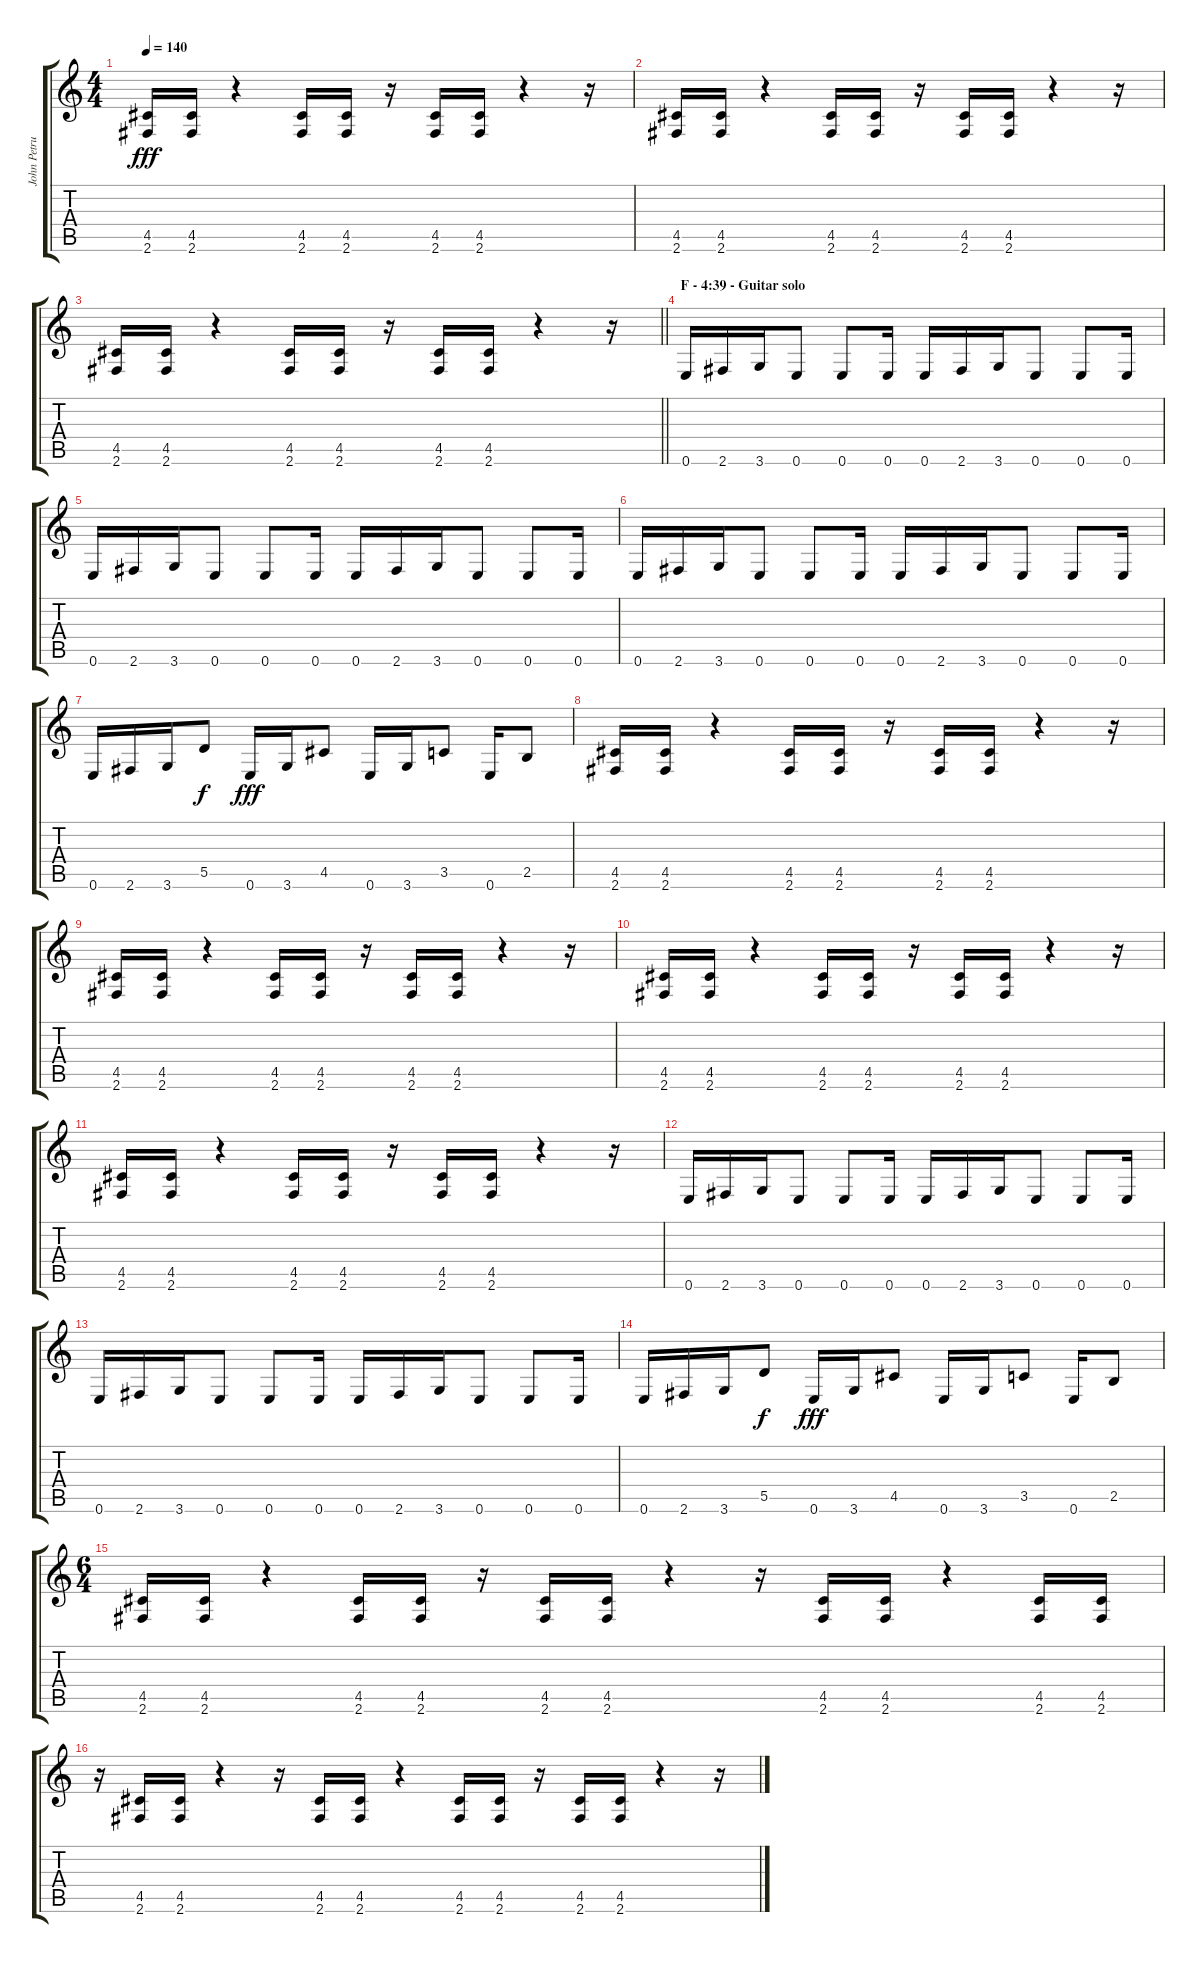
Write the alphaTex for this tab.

\track ("John Petrucci" "John Petru") {instrument distortionguitar}
\staff {score tabs}
\tuning (E4 B3 G3 D3 A2 E2) {hide}
\ts (4 4)
\tempo 140
\clef g2
\ks c
(4.5 2.6).16{dy fff} (4.5 2.6).16 r.4 (4.5 2.6).16 (4.5 2.6).16 r.16 (4.5 2.6).16 (4.5 2.6).16 r.4 r.16 |
(4.5 2.6).16 (4.5 2.6).16 r.4 (4.5 2.6).16 (4.5 2.6).16 r.16 (4.5 2.6).16 (4.5 2.6).16 r.4 r.16 |
\barLineRight lightlight
(4.5 2.6).16 (4.5 2.6).16 r.4 (4.5 2.6).16 (4.5 2.6).16 r.16 (4.5 2.6).16 (4.5 2.6).16 r.4 r.16 |
\section ("" "F - 4:39 - Guitar solo")
0.6.16 2.6.16 3.6.16 0.6.8 0.6.8 0.6.16 0.6.16 2.6.16 3.6.16 0.6.8 0.6.8 0.6.16 |
0.6.16 2.6.16 3.6.16 0.6.8 0.6.8 0.6.16 0.6.16 2.6.16 3.6.16 0.6.8 0.6.8 0.6.16 |
0.6.16 2.6.16 3.6.16 0.6.8 0.6.8 0.6.16 0.6.16 2.6.16 3.6.16 0.6.8 0.6.8 0.6.16 |
0.6.16 2.6.16 3.6.16 5.5.8{dy f} 0.6.16{dy fff} 3.6.16 4.5.8 0.6.16 3.6.16 3.5.8 0.6.16 2.5.8 |
(4.5 2.6).16 (4.5 2.6).16 r.4 (4.5 2.6).16 (4.5 2.6).16 r.16 (4.5 2.6).16 (4.5 2.6).16 r.4 r.16 |
(4.5 2.6).16 (4.5 2.6).16 r.4 (4.5 2.6).16 (4.5 2.6).16 r.16 (4.5 2.6).16 (4.5 2.6).16 r.4 r.16 |
(4.5 2.6).16 (4.5 2.6).16 r.4 (4.5 2.6).16 (4.5 2.6).16 r.16 (4.5 2.6).16 (4.5 2.6).16 r.4 r.16 |
(4.5 2.6).16 (4.5 2.6).16 r.4 (4.5 2.6).16 (4.5 2.6).16 r.16 (4.5 2.6).16 (4.5 2.6).16 r.4 r.16 |
0.6.16 2.6.16 3.6.16 0.6.8 0.6.8 0.6.16 0.6.16 2.6.16 3.6.16 0.6.8 0.6.8 0.6.16 |
0.6.16 2.6.16 3.6.16 0.6.8 0.6.8 0.6.16 0.6.16 2.6.16 3.6.16 0.6.8 0.6.8 0.6.16 |
0.6.16 2.6.16 3.6.16 5.5.8{dy f} 0.6.16{dy fff} 3.6.16 4.5.8 0.6.16 3.6.16 3.5.8 0.6.16 2.5.8 |
\ts (6 4)
(4.5 2.6).16 (4.5 2.6).16 r.4 (4.5 2.6).16 (4.5 2.6).16 r.16 (4.5 2.6).16 (4.5 2.6).16 r.4 r.16 (4.5 2.6).16 (4.5 2.6).16 r.4 (4.5 2.6).16 (4.5 2.6).16 |
r.16 (4.5 2.6).16 (4.5 2.6).16 r.4 r.16 (4.5 2.6).16 (4.5 2.6).16 r.4 (4.5 2.6).16 (4.5 2.6).16 r.16 (4.5 2.6).16 (4.5 2.6).16 r.4 r.16
